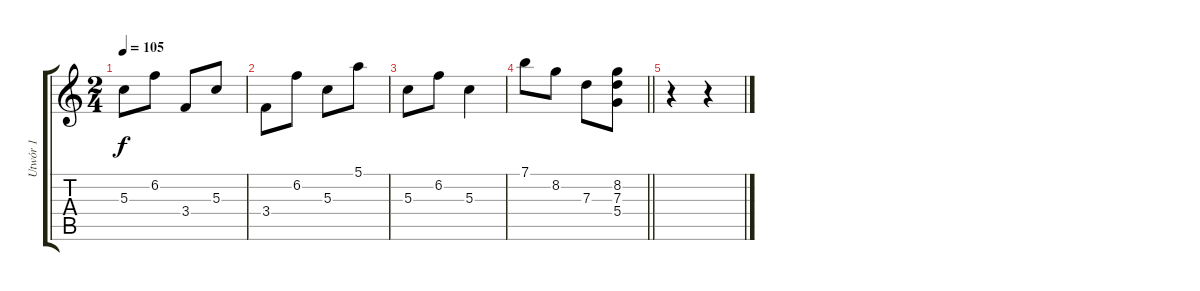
\track ("Utwór 1" "Utwór 1") {instrument acousticguitarnylon}
\staff {score tabs}
\tuning (E4 B3 G3 D3 A2 E2) {hide}
\ts (2 4)
\tempo 105
\clef g2
\ks c
5.3.8{dy f} 6.2.8 3.4.8 5.3.8 |
3.4.8 6.2.8 5.3.8 5.1.8 |
5.3.8 6.2.8 5.3.4 |
\barLineRight lightlight
7.1.8 8.2.8 7.3.8 (8.2 7.3 5.4).8 |
r.4 r.4
